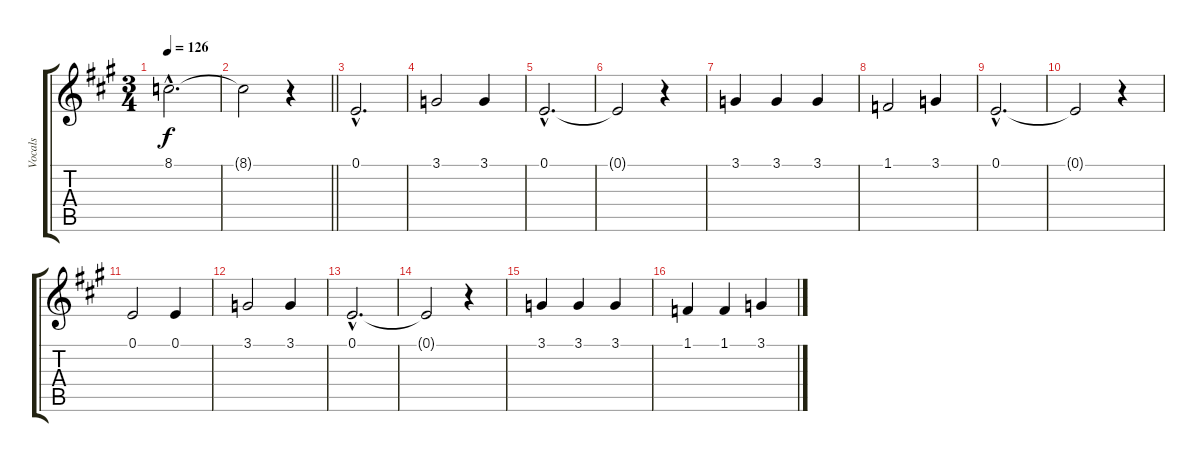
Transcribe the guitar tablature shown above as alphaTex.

\track ("Vocals" "Vocals") {instrument stringensemble1}
\staff {score tabs}
\tuning (E4 B3 G3 D3 A2 E2) {hide}
\ts (3 4)
\tempo 126
\clef g2
\ks f#minor
8.1{hac}.2{d dy f volume 13} |
\barLineRight lightlight
8.1{t}.2 r.4 |
0.1{hac}.2{d} |
3.1.2 3.1.4 |
0.1{hac}.2{d} |
0.1{t}.2 r.4 |
3.1.4 3.1.4 3.1.4 |
1.1.2 3.1.4 |
0.1{hac}.2{d} |
0.1{t}.2 r.4 |
0.1.2 0.1.4 |
3.1.2 3.1.4 |
0.1{hac}.2{d} |
0.1{t}.2 r.4 |
3.1.4 3.1.4 3.1.4 |
1.1.4 1.1.4 3.1.4
